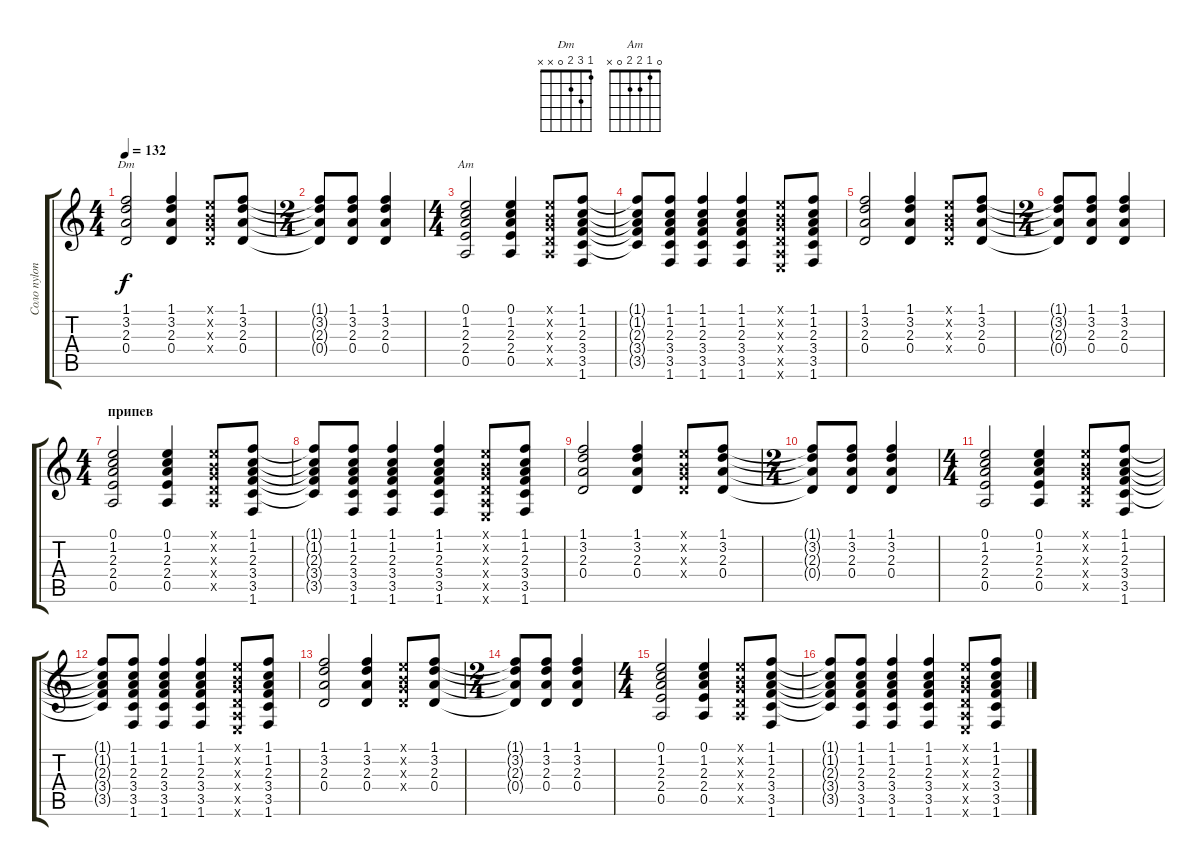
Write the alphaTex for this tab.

\track ("Соло nylon" "Соло nylon") {instrument acousticguitarnylon}
\staff {score tabs}
\tuning (E4 B3 G3 D3 A2 E2) {hide}
\chord ("Dm" 1 3 2 0 x x)
\chord ("Am" 0 1 2 2 0 x)
\ts (4 4)
\tempo 132
\clef g2
\ks c
(1.1 3.2 2.3 0.4).2{ch "Dm" dy f} (1.1 3.2 2.3 0.4).4 (0.1{x} 0.2{x} 0.3{x} 0.4{x}).8 (1.1 3.2 2.3 0.4).8 |
\ts (2 4)
(1.1{t} 3.2{t} 2.3{t} 0.4{t}).8 (1.1 3.2 2.3 0.4).8 (1.1 3.2 2.3 0.4).4 |
\ts (4 4)
(0.1 1.2 2.3 2.4 0.5).2{ch "Am"} (0.1 1.2 2.3 2.4 0.5).4 (0.1{x} 0.2{x} 0.3{x} 0.4{x} 0.5{x}).8 (1.1 1.2 2.3 3.4 3.5 1.6).8 |
(1.1{t} 1.2{t} 2.3{t} 3.4{t} 3.5{t}).8 (1.1 1.2 2.3 3.4 3.5 1.6).8 (1.1 1.2 2.3 3.4 3.5 1.6).4 (1.1 1.2 2.3 3.4 3.5 1.6).4 (0.1{x} 0.2{x} 0.3{x} 0.4{x} 0.5{x} 0.6{x}).8 (1.1 1.2 2.3 3.4 3.5 1.6).8 |
(1.1 3.2 2.3 0.4).2 (1.1 3.2 2.3 0.4).4 (0.1{x} 0.2{x} 0.3{x} 0.4{x}).8 (1.1 3.2 2.3 0.4).8 |
\ts (2 4)
(1.1{t} 3.2{t} 2.3{t} 0.4{t}).8 (1.1 3.2 2.3 0.4).8 (1.1 3.2 2.3 0.4).4 |
\ts (4 4)
\section ("" "припев")
(0.1 1.2 2.3 2.4 0.5).2 (0.1 1.2 2.3 2.4 0.5).4 (0.1{x} 0.2{x} 0.3{x} 0.4{x} 0.5{x}).8 (1.1 1.2 2.3 3.4 3.5 1.6).8 |
(1.1{t} 1.2{t} 2.3{t} 3.4{t} 3.5{t}).8 (1.1 1.2 2.3 3.4 3.5 1.6).8 (1.1 1.2 2.3 3.4 3.5 1.6).4 (1.1 1.2 2.3 3.4 3.5 1.6).4 (0.1{x} 0.2{x} 0.3{x} 0.4{x} 0.5{x} 0.6{x}).8 (1.1 1.2 2.3 3.4 3.5 1.6).8 |
(1.1 3.2 2.3 0.4).2 (1.1 3.2 2.3 0.4).4 (0.1{x} 0.2{x} 0.3{x} 0.4{x}).8 (1.1 3.2 2.3 0.4).8 |
\ts (2 4)
(1.1{t} 3.2{t} 2.3{t} 0.4{t}).8 (1.1 3.2 2.3 0.4).8 (1.1 3.2 2.3 0.4).4 |
\ts (4 4)
(0.1 1.2 2.3 2.4 0.5).2 (0.1 1.2 2.3 2.4 0.5).4 (0.1{x} 0.2{x} 0.3{x} 0.4{x} 0.5{x}).8 (1.1 1.2 2.3 3.4 3.5 1.6).8 |
(1.1{t} 1.2{t} 2.3{t} 3.4{t} 3.5{t}).8 (1.1 1.2 2.3 3.4 3.5 1.6).8 (1.1 1.2 2.3 3.4 3.5 1.6).4 (1.1 1.2 2.3 3.4 3.5 1.6).4 (0.1{x} 0.2{x} 0.3{x} 0.4{x} 0.5{x} 0.6{x}).8 (1.1 1.2 2.3 3.4 3.5 1.6).8 |
(1.1 3.2 2.3 0.4).2 (1.1 3.2 2.3 0.4).4 (0.1{x} 0.2{x} 0.3{x} 0.4{x}).8 (1.1 3.2 2.3 0.4).8 |
\ts (2 4)
(1.1{t} 3.2{t} 2.3{t} 0.4{t}).8 (1.1 3.2 2.3 0.4).8 (1.1 3.2 2.3 0.4).4 |
\ts (4 4)
(0.1 1.2 2.3 2.4 0.5).2 (0.1 1.2 2.3 2.4 0.5).4 (0.1{x} 0.2{x} 0.3{x} 0.4{x} 0.5{x}).8 (1.1 1.2 2.3 3.4 3.5 1.6).8 |
(1.1{t} 1.2{t} 2.3{t} 3.4{t} 3.5{t}).8 (1.1 1.2 2.3 3.4 3.5 1.6).8 (1.1 1.2 2.3 3.4 3.5 1.6).4 (1.1 1.2 2.3 3.4 3.5 1.6).4 (0.1{x} 0.2{x} 0.3{x} 0.4{x} 0.5{x} 0.6{x}).8 (1.1 1.2 2.3 3.4 3.5 1.6).8
